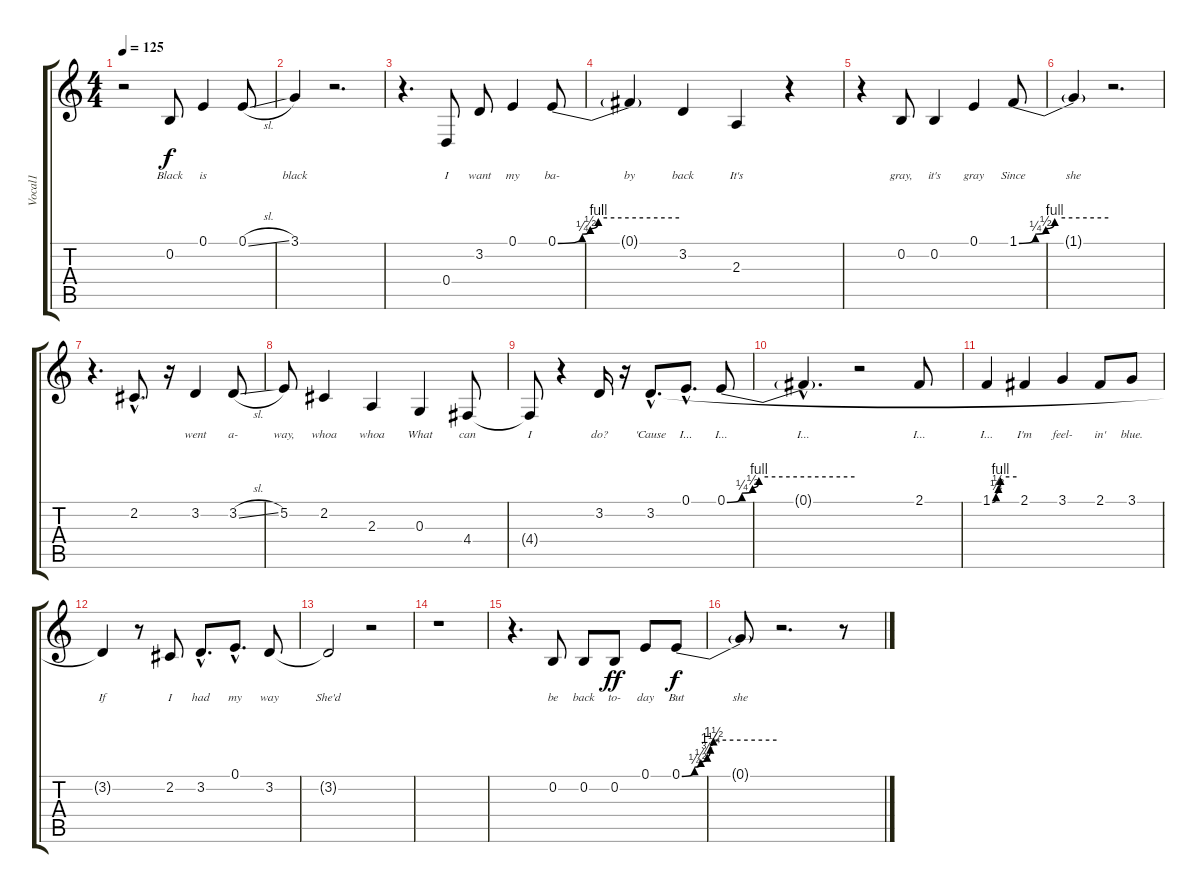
\track ("Vocal1" "Vocal1") {instrument lead8bassandlead}
\staff {score tabs}
\tuning (E4 B3 G3 D3 A2 E2) {hide}
\ts (4 4)
\tempo 125
\clef g2
\ks c
r.2{dy f} 0.2.8{lyrics (0 "Black") lyrics (1 "") lyrics (2 "") lyrics (3 "") lyrics (4 "")} 0.1.4{lyrics (0 "is") lyrics (1 "") lyrics (2 "") lyrics (3 "") lyrics (4 "")} 0.1{sl}.8{lyrics (0 "") lyrics (1 "") lyrics (2 "") lyrics (3 "") lyrics (4 "")} |
3.1.4{lyrics (0 "black") lyrics (1 "") lyrics (2 "") lyrics (3 "") lyrics (4 "")} r.2{d} |
r.4{d} 0.4.8{lyrics (0 "I") lyrics (1 "") lyrics (2 "") lyrics (3 "") lyrics (4 "")} 3.2.8{lyrics (0 "want") lyrics (1 "") lyrics (2 "") lyrics (3 "") lyrics (4 "")} 0.1.4{lyrics (0 "my") lyrics (1 "") lyrics (2 "") lyrics (3 "") lyrics (4 "")} 0.1{be (custom 0 0 12 1 16 2 20 4 60 4)}.8{lyrics (0 "ba-") lyrics (1 "") lyrics (2 "") lyrics (3 "") lyrics (4 "")} |
0.1{t}.4{lyrics (0 "by") lyrics (1 "") lyrics (2 "") lyrics (3 "") lyrics (4 "")} 3.2.4{lyrics (0 "back") lyrics (1 "") lyrics (2 "") lyrics (3 "") lyrics (4 "")} 2.3.4{lyrics (0 "It's") lyrics (1 "") lyrics (2 "") lyrics (3 "") lyrics (4 "")} r.4 |
r.4 0.2.8{lyrics (0 "gray,") lyrics (1 "") lyrics (2 "") lyrics (3 "") lyrics (4 "")} 0.2.4{lyrics (0 "it's") lyrics (1 "") lyrics (2 "") lyrics (3 "") lyrics (4 "")} 0.1.4{lyrics (0 "gray") lyrics (1 "") lyrics (2 "") lyrics (3 "") lyrics (4 "")} 1.1{be (custom 0 0 11 1 18 2 24 4 60 4)}.8{lyrics (0 "Since") lyrics (1 "") lyrics (2 "") lyrics (3 "") lyrics (4 "")} |
1.1{t}.4{lyrics (0 "she") lyrics (1 "") lyrics (2 "") lyrics (3 "") lyrics (4 "")} r.2{d} |
r.4{d} 2.2{hac}.8{d lyrics (0 "") lyrics (1 "") lyrics (2 "") lyrics (3 "") lyrics (4 "")} r.16 3.2.4{lyrics (0 "went") lyrics (1 "") lyrics (2 "") lyrics (3 "") lyrics (4 "")} 3.2{sl}.8{lyrics (0 "a-") lyrics (1 "") lyrics (2 "") lyrics (3 "") lyrics (4 "")} |
5.2.8{lyrics (0 "way,") lyrics (1 "") lyrics (2 "") lyrics (3 "") lyrics (4 "")} 2.2.4{lyrics (0 "whoa") lyrics (1 "") lyrics (2 "") lyrics (3 "") lyrics (4 "")} 2.3.4{lyrics (0 "whoa") lyrics (1 "") lyrics (2 "") lyrics (3 "") lyrics (4 "")} 0.3.4{lyrics (0 "What") lyrics (1 "") lyrics (2 "") lyrics (3 "") lyrics (4 "")} 4.4.8{lyrics (0 "can") lyrics (1 "") lyrics (2 "") lyrics (3 "") lyrics (4 "")} |
4.4{t}.8{lyrics (0 "I") lyrics (1 "") lyrics (2 "") lyrics (3 "") lyrics (4 "")} r.4 3.2.16{lyrics (0 "do?") lyrics (1 "") lyrics (2 "") lyrics (3 "") lyrics (4 "")} r.16 3.2{hac}.8{d lyrics (0 "'Cause") lyrics (1 "") lyrics (2 "") lyrics (3 "") lyrics (4 "")} 0.1{hac}.8{d lyrics (0 "I...") lyrics (1 "") lyrics (2 "") lyrics (3 "") lyrics (4 "")} 0.1{be (custom 0 0 7 1 12 2 15 4 60 4)}.8{lyrics (0 "I...") lyrics (1 "") lyrics (2 "") lyrics (3 "") lyrics (4 "")} |
0.1{hac t}.4{d lyrics (0 "I...") lyrics (1 "") lyrics (2 "") lyrics (3 "") lyrics (4 "")} r.2 2.1.8{lyrics (0 "I...") lyrics (1 "") lyrics (2 "") lyrics (3 "") lyrics (4 "")} |
1.1{be (custom 0 0 9 1 15 2 20 4 60 4)}.4{lyrics (0 "I...") lyrics (1 "") lyrics (2 "") lyrics (3 "") lyrics (4 "")} 2.1.4{lyrics (0 "I'm") lyrics (1 "") lyrics (2 "") lyrics (3 "") lyrics (4 "")} 3.1.4{lyrics (0 "feel-") lyrics (1 "") lyrics (2 "") lyrics (3 "") lyrics (4 "")} 2.1.8{lyrics (0 "in'") lyrics (1 "") lyrics (2 "") lyrics (3 "") lyrics (4 "")} 3.1.8{lyrics (0 "blue.") lyrics (1 "") lyrics (2 "") lyrics (3 "") lyrics (4 "")} |
3.2{t}.4{lyrics (0 "If") lyrics (1 "") lyrics (2 "") lyrics (3 "") lyrics (4 "")} r.8 2.2.8{lyrics (0 "I") lyrics (1 "") lyrics (2 "") lyrics (3 "") lyrics (4 "")} 3.2{hac}.8{d lyrics (0 "had") lyrics (1 "") lyrics (2 "") lyrics (3 "") lyrics (4 "")} 0.1{hac}.8{d lyrics (0 "my") lyrics (1 "") lyrics (2 "") lyrics (3 "") lyrics (4 "")} 3.2.8{lyrics (0 "way") lyrics (1 "") lyrics (2 "") lyrics (3 "") lyrics (4 "")} |
3.2{t}.2{lyrics (0 "She'd") lyrics (1 "") lyrics (2 "") lyrics (3 "") lyrics (4 "")} r.2 |
r.1 |
r.4{d} 0.2.8{lyrics (0 "be") lyrics (1 "") lyrics (2 "") lyrics (3 "") lyrics (4 "")} 0.2.8{lyrics (0 "back") lyrics (1 "") lyrics (2 "") lyrics (3 "") lyrics (4 "")} 0.2.8{lyrics (0 "to-") lyrics (1 "") lyrics (2 "") lyrics (3 "") lyrics (4 "") dy ff} 0.1.8{lyrics (0 "day") lyrics (1 "") lyrics (2 "") lyrics (3 "") lyrics (4 "")} 0.1{be (custom 0 0 8 1 12 2 16 3 18 5 20 6 60 6)}.8{lyrics (0 "But") lyrics (1 "") lyrics (2 "") lyrics (3 "") lyrics (4 "") dy f} |
0.1{t}.8{lyrics (0 "she") lyrics (1 "") lyrics (2 "") lyrics (3 "") lyrics (4 "")} r.2{d} r.8
